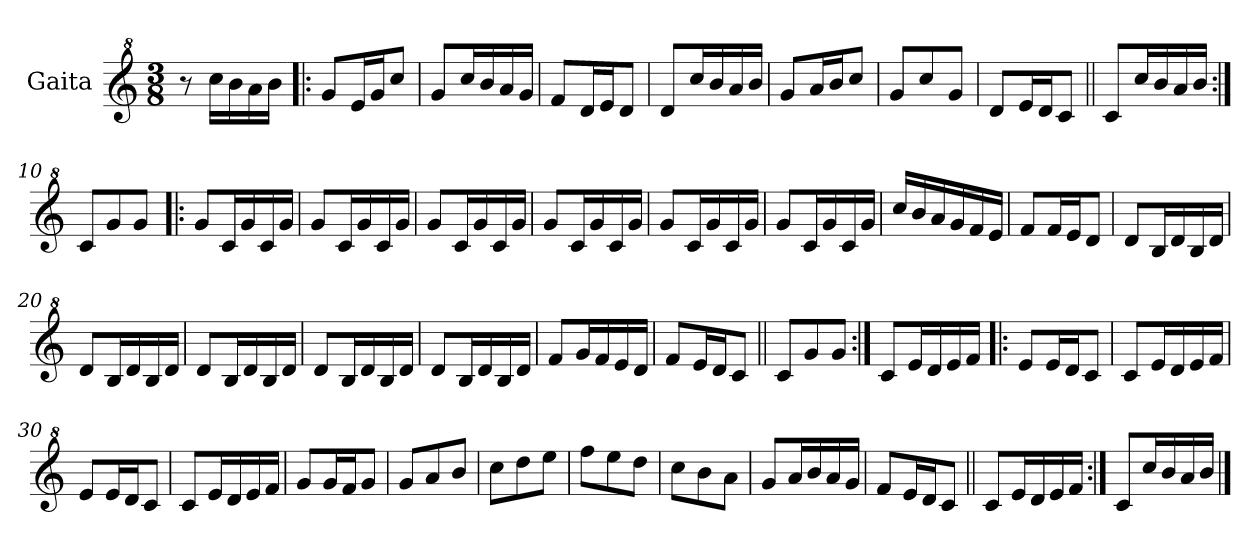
**kern
*part1
*staff1
*I"Gaita
*clefG^2
*k[]
*M3/8
*MM114
=1
8r
16ccc\LL
16bb\
16aa\
16bb\JJ
=2!|:
8gg/L
16ee/L
16gg/J
8ccc/J
=3
8gg/L
16ccc/L
16bb/
16aa/
16gg/JJ
=4
8ff/L
16dd/L
16ee/J
8dd/J
=5
8dd/L
16ccc/L
16bb/
16aa/
16bb/JJ
=6
8gg/L
16aa/L
16bb/J
8ccc/J
!!LO:LB:g=z
=7
8gg/L
8ccc/
8gg/J
=8
8dd/L
16ee/L
16dd/J
8cc/J
=9||
8cc/L
16ccc/L
16bb/
16aa/
16bb/JJ
=10:|!
8cc/L
8gg/
8gg/J
=11!|:
8gg/L
16cc/L
16gg/
16cc/
16gg/JJ
=12
8gg/L
16cc/L
16gg/
16cc/
16gg/JJ
!!LO:LB:g=z
=13
8gg/L
16cc/L
16gg/
16cc/
16gg/JJ
=14
8gg/L
16cc/L
16gg/
16cc/
16gg/JJ
=15
8gg/L
16cc/L
16gg/
16cc/
16gg/JJ
=16
8gg/L
16cc/L
16gg/
16cc/
16gg/JJ
=17
16ccc/LL
16bb/
16aa/
16gg/
16ff/
16ee/JJ
=18
8ff/L
16ff/L
16ee/J
8dd/J
!!LO:LB:g=z
=19
8dd/L
16b/L
16dd/
16b/
16dd/JJ
=20
8dd/L
16b/L
16dd/
16b/
16dd/JJ
=21
8dd/L
16b/L
16dd/
16b/
16dd/JJ
=22
8dd/L
16b/L
16dd/
16b/
16dd/JJ
=23
8dd/L
16b/L
16dd/
16b/
16dd/JJ
=24
8ff/L
16gg/L
16ff/
16ee/
16dd/JJ
!!LO:LB:g=z
=25
8ff/L
16ee/L
16dd/J
8cc/J
=26||
8cc/L
8gg/
8gg/J
=27:|!
8cc/L
16ee/L
16dd/
16ee/
16ff/JJ
=28!|:
8ee/L
16ee/L
16dd/J
8cc/J
=29
8cc/L
16ee/L
16dd/
16ee/
16ff/JJ
=30
8ee/L
16ee/L
16dd/J
8cc/J
!!LO:LB:g=z
=31
8cc/L
16ee/L
16dd/
16ee/
16ff/JJ
=32
8gg/L
16gg/L
16ff/J
8gg/J
=33
8gg/L
8aa/
8bb/J
=34
8ccc\L
8ddd\
8eee\J
=35
8fff\L
8eee\
8ddd\J
=36
8ccc\L
8bb\
8aa\J
=37
8gg/L
16aa/L
16bb/
16aa/
16gg/JJ
!!LO:LB:g=z
=38
8ff/L
16ee/L
16dd/J
8cc/J
=39||
8cc/L
16ee/L
16dd/
16ee/
16ff/JJ
=40:|!
8cc/L
16ccc/L
16bb/
16aa/
16bb/JJ
==
*-
